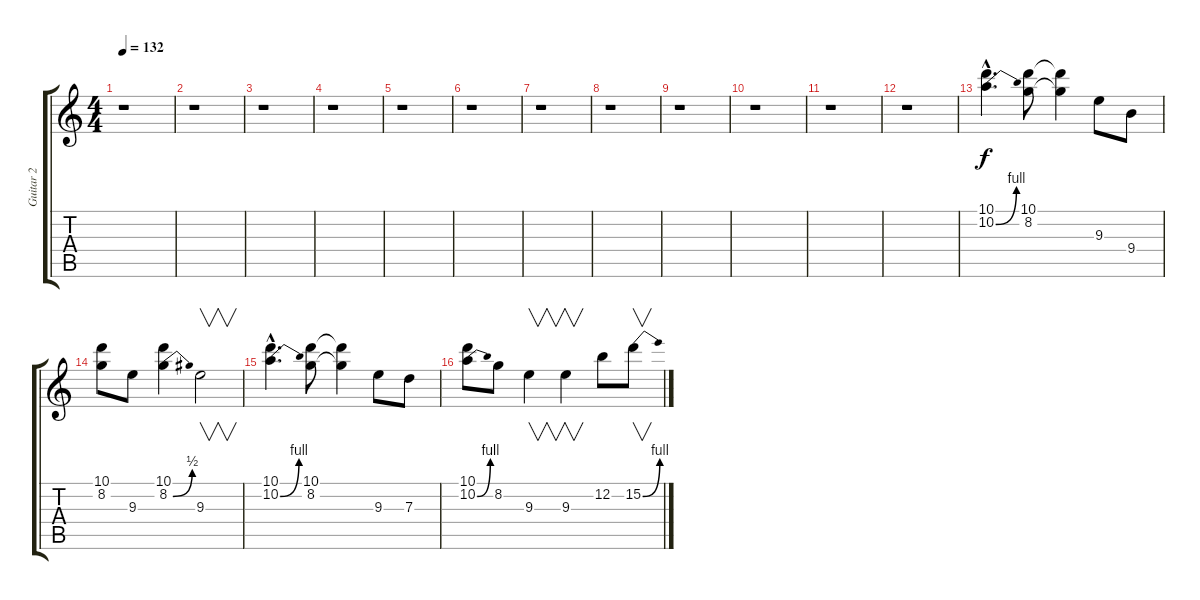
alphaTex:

\track ("Guitar 2" "Guitar 2") {instrument distortionguitar}
\staff {score tabs}
\tuning (E4 B3 G3 D3 A2 E2) {hide}
\ts (4 4)
\tempo 132
\clef g2
\ks c
r.1{dy f} |
r.1 |
r.1 |
r.1 |
r.1 |
r.1 |
r.1 |
r.1 |
r.1 |
r.1 |
r.1 |
r.1 |
(10.1{hac} 10.2{be (bend 0 0 60 4) hac}).4{d} (10.1 8.2).8 (10.1{t} 8.2{t}).4 9.3.8 9.4.8 |
(10.1 8.2).8 9.3.8 (10.1 8.2{be (bend 0 0 60 2)}).4 9.3.2{v} |
(10.1{hac} 10.2{be (bend 0 0 60 4) hac}).4{d} (10.1 8.2).8 (10.1{t} 8.2{t}).4 9.3.8 7.3.8 |
(10.1 10.2{be (bend 0 0 60 4)}).8 8.2.8 9.3.4{v} 9.3.4{v} 12.2.8 15.2{be (bend 0 0 60 4)}.8{v}
